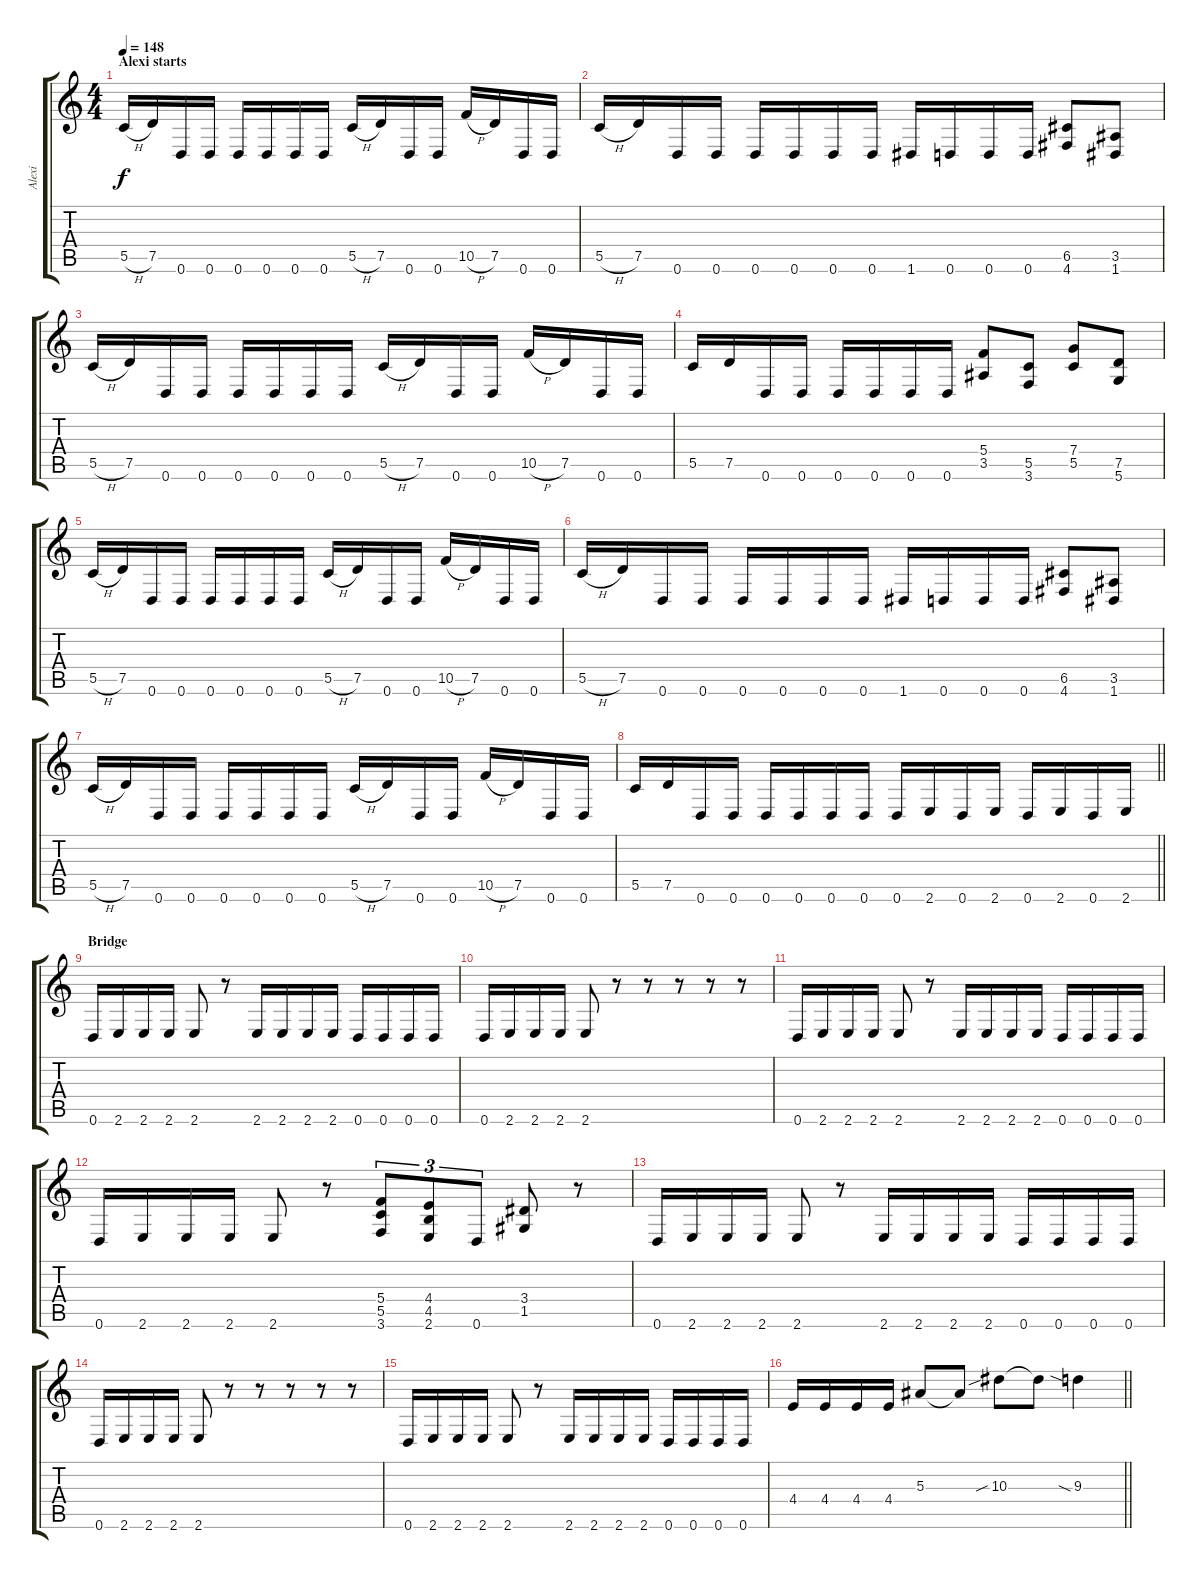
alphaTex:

\track ("Alexi" "Alexi") {instrument overdrivenguitar}
\staff {score tabs}
\tuning (D4 A3 F3 C3 G2 D2) {hide}
\ts (4 4)
\section ("" "Alexi starts")
\tempo 148
\clef g2
\ks c
5.5{h}.16{dy f} 7.5.16 0.6.16 0.6.16 0.6.16 0.6.16 0.6.16 0.6.16 5.5{h}.16 7.5.16 0.6.16 0.6.16 10.5{h}.16 7.5.16 0.6.16 0.6.16 |
5.5{h}.16 7.5.16 0.6.16 0.6.16 0.6.16 0.6.16 0.6.16 0.6.16 1.6.16 0.6.16 0.6.16 0.6.16 (6.5 4.6).8 (3.5 1.6).8 |
5.5{h}.16 7.5.16 0.6.16 0.6.16 0.6.16 0.6.16 0.6.16 0.6.16 5.5{h}.16 7.5.16 0.6.16 0.6.16 10.5{h}.16 7.5.16 0.6.16 0.6.16 |
5.5.16 7.5.16 0.6.16 0.6.16 0.6.16 0.6.16 0.6.16 0.6.16 (5.4 3.5).8 (5.5 3.6).8 (7.4 5.5).8 (7.5 5.6).8 |
5.5{h}.16 7.5.16 0.6.16 0.6.16 0.6.16 0.6.16 0.6.16 0.6.16 5.5{h}.16 7.5.16 0.6.16 0.6.16 10.5{h}.16 7.5.16 0.6.16 0.6.16 |
5.5{h}.16 7.5.16 0.6.16 0.6.16 0.6.16 0.6.16 0.6.16 0.6.16 1.6.16 0.6.16 0.6.16 0.6.16 (6.5 4.6).8 (3.5 1.6).8 |
5.5{h}.16 7.5.16 0.6.16 0.6.16 0.6.16 0.6.16 0.6.16 0.6.16 5.5{h}.16 7.5.16 0.6.16 0.6.16 10.5{h}.16 7.5.16 0.6.16 0.6.16 |
\barLineRight lightlight
5.5.16 7.5.16 0.6.16 0.6.16 0.6.16 0.6.16 0.6.16 0.6.16 0.6.16 2.6.16 0.6.16 2.6.16 0.6.16 2.6.16 0.6.16 2.6.16 |
\section ("" "Bridge")
0.6.16 2.6.16 2.6.16 2.6.16 2.6.8 r.8 2.6.16 2.6.16 2.6.16 2.6.16 0.6.16 0.6.16 0.6.16 0.6.16 |
0.6.16 2.6.16 2.6.16 2.6.16 2.6.8 r.8 r.8 r.8 r.8 r.8 |
0.6.16 2.6.16 2.6.16 2.6.16 2.6.8 r.8 2.6.16 2.6.16 2.6.16 2.6.16 0.6.16 0.6.16 0.6.16 0.6.16 |
0.6.16 2.6.16 2.6.16 2.6.16 2.6.8 r.8 (5.4 5.5 3.6).8{tu (3 2)} (4.4 4.5 2.6).8{tu (3 2)} 0.6.8{tu (3 2)} (3.4 1.5).8 r.8 |
0.6.16 2.6.16 2.6.16 2.6.16 2.6.8 r.8 2.6.16 2.6.16 2.6.16 2.6.16 0.6.16 0.6.16 0.6.16 0.6.16 |
0.6.16 2.6.16 2.6.16 2.6.16 2.6.8 r.8 r.8 r.8 r.8 r.8 |
0.6.16 2.6.16 2.6.16 2.6.16 2.6.8 r.8 2.6.16 2.6.16 2.6.16 2.6.16 0.6.16 0.6.16 0.6.16 0.6.16 |
\barLineRight lightlight
4.4.16 4.4.16 4.4.16 4.4.16 5.3.8 5.3{t}.8 10.3{sib}.8 10.3{t}.8 9.3{sia}.4
